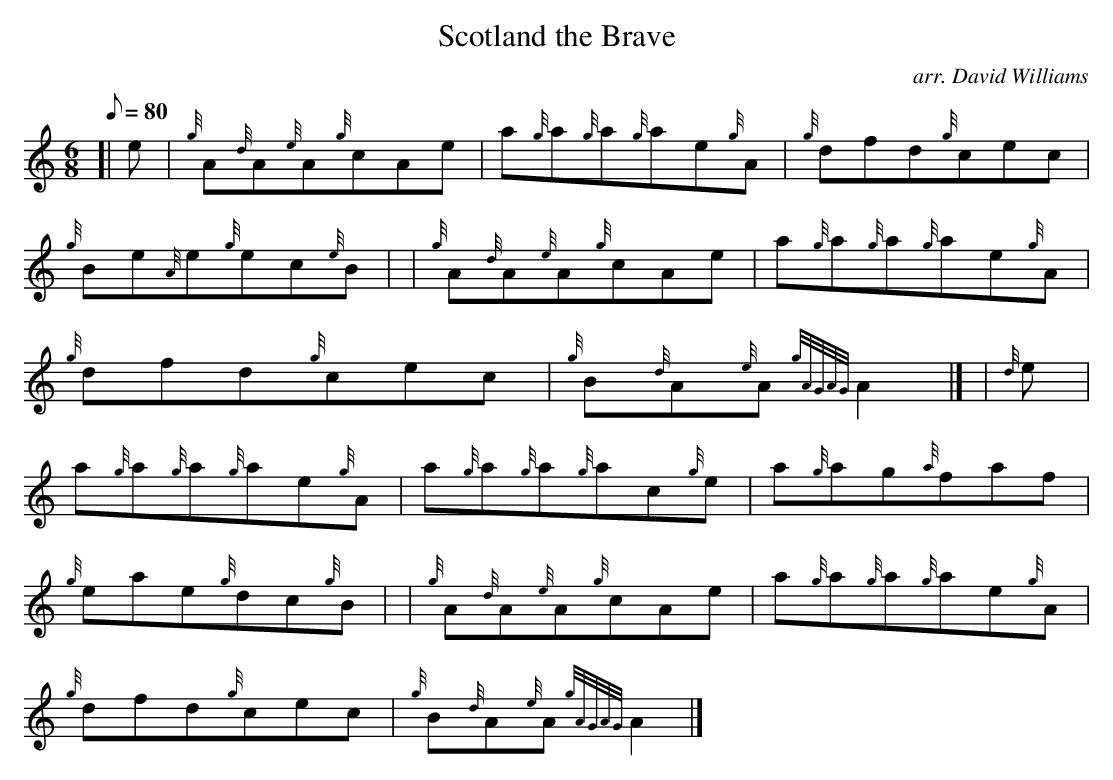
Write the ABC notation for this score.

X:1
T:Scotland the Brave
M:6/8
L:1/8
Q:80
C:arr. David Williams
K:HP
[| e | \
{g}A{d}A{e}A{g}cAe | \
a{g}a{g}a{g}ae{g}A | \
{g}dfd{g}cec |
{g}Be{A}e{g}ec{e}B | | \
{g}A{d}A{e}A{g}cAe | \
a{g}a{g}a{g}ae{g}A |
{g}dfd{g}cec | \
{g}B{d}A{e}A{gAGAG}A2|]  | \
{d}e |
a{g}a{g}a{g}ae{g}A | \
a{g}a{g}a{g}ac{g}e | \
a{g}ag{a}faf |
{g}eae{g}dc{g}B | | \
{g}A{d}A{e}A{g}cAe | \
a{g}a{g}a{g}ae{g}A |
{g}dfd{g}cec | \
{g}B{d}A{e}A{gAGAG}A2|]
